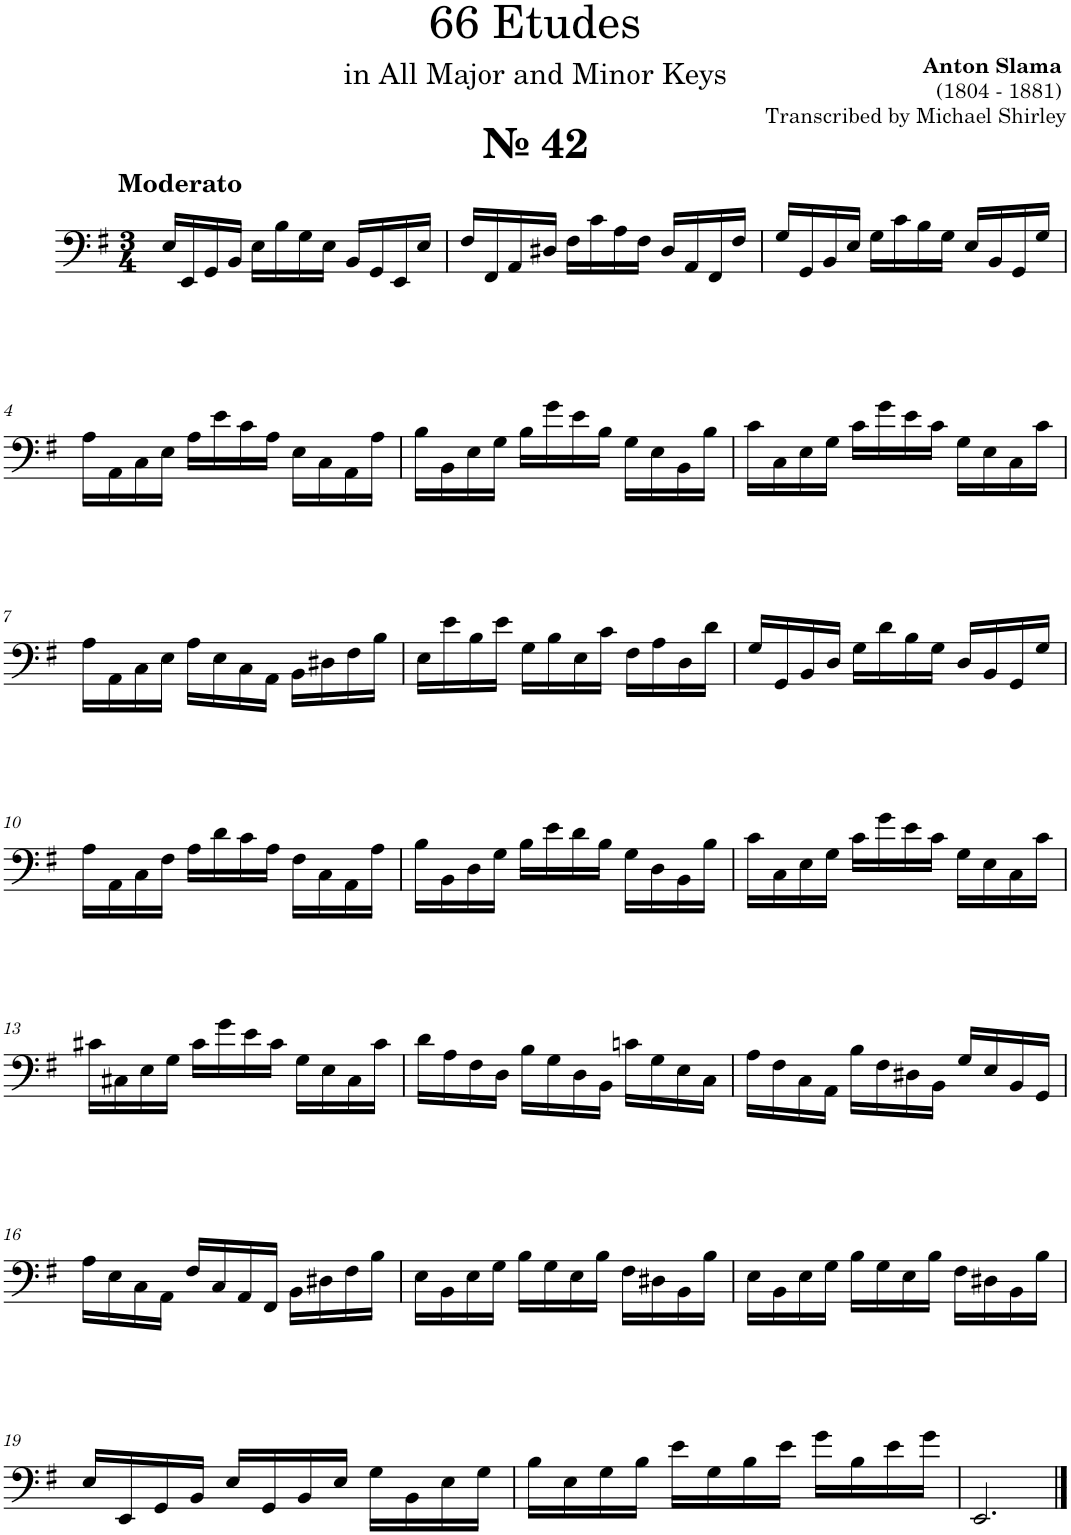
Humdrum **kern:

**kern
*part1
*staff1
*I"Trombone
*I'Tbn.
*clefF4
*k[f#]
*M3/4
=1
!LO:TX:a:B:t=№ 42
!LO:TX:a:B:t=Moderato
16E/LL
16EE/
16GG/
16BB/JJ
16E\LL
16B\
16G\
16E\JJ
16BB/LL
16GG/
16EE/
16E/JJ
=2
16F#/LL
16FF#/
16AA/
16D#X/JJ
16F#\LL
16c\
16A\
16F#\JJ
16D#/LL
16AA/
16FF#/
16F#/JJ
=3
16G/LL
16GG/
16BB/
16E/JJ
16G\LL
16c\
16B\
16G\JJ
16E/LL
16BB/
16GG/
16G/JJ
!!LO:LB:g=z
=4
16A\LL
16AA\
16C\
16E\JJ
16A\LL
16e\
16c\
16A\JJ
16E\LL
16C\
16AA\
16A\JJ
=5
16B\LL
16BB\
16E\
16G\JJ
16B\LL
16g\
16e\
16B\JJ
16G\LL
16E\
16BB\
16B\JJ
=6
16c\LL
16C\
16E\
16G\JJ
16c\LL
16g\
16e\
16c\JJ
16G\LL
16E\
16C\
16c\JJ
!!LO:LB:g=z
=7
16A\LL
16AA\
16C\
16E\JJ
16A\LL
16E\
16C\
16AA\JJ
16BB\LL
16D#X\
16F#\
16B\JJ
=8
16E\LL
16e\
16B\
16e\JJ
16G\LL
16B\
16E\
16c\JJ
16F#\LL
16A\
16D\
16d\JJ
=9
16G/LL
16GG/
16BB/
16D/JJ
16G\LL
16d\
16B\
16G\JJ
16D/LL
16BB/
16GG/
16G/JJ
!!LO:LB:g=z
=10
16A\LL
16AA\
16C\
16F#\JJ
16A\LL
16d\
16c\
16A\JJ
16F#\LL
16C\
16AA\
16A\JJ
=11
16B\LL
16BB\
16D\
16G\JJ
16B\LL
16e\
16d\
16B\JJ
16G\LL
16D\
16BB\
16B\JJ
=12
16c\LL
16C\
16E\
16G\JJ
16c\LL
16g\
16e\
16c\JJ
16G\LL
16E\
16C\
16c\JJ
!!LO:LB:g=z
=13
16c#X\LL
16C#X\
16E\
16G\JJ
16c#\LL
16g\
16e\
16c#\JJ
16G\LL
16E\
16C#\
16c#\JJ
=14
16d\LL
16A\
16F#\
16D\JJ
16B\LL
16G\
16D\
16BB\JJ
16cn\LL
16G\
16E\
16C\JJ
=15
16A\LL
16F#\
16C\
16AA\JJ
16B\LL
16F#\
16D#X\
16BB\JJ
16G/LL
16E/
16BB/
16GG/JJ
!!LO:LB:g=z
=16
16A\LL
16E\
16C\
16AA\JJ
16F#/LL
16C/
16AA/
16FF#/JJ
16BB\LL
16D#X\
16F#\
16B\JJ
=17
16E\LL
16BB\
16E\
16G\JJ
16B\LL
16G\
16E\
16B\JJ
16F#\LL
16D#X\
16BB\
16B\JJ
=18
16E\LL
16BB\
16E\
16G\JJ
16B\LL
16G\
16E\
16B\JJ
16F#\LL
16D#X\
16BB\
16B\JJ
!!LO:LB:g=z
=19
16E/LL
16EE/
16GG/
16BB/JJ
16E/LL
16GG/
16BB/
16E/JJ
16G\LL
16BB\
16E\
16G\JJ
=20
16B\LL
16E\
16G\
16B\JJ
16e\LL
16G\
16B\
16e\JJ
16g\LL
16B\
16e\
16g\JJ
=21
2.EE/
==
*-
